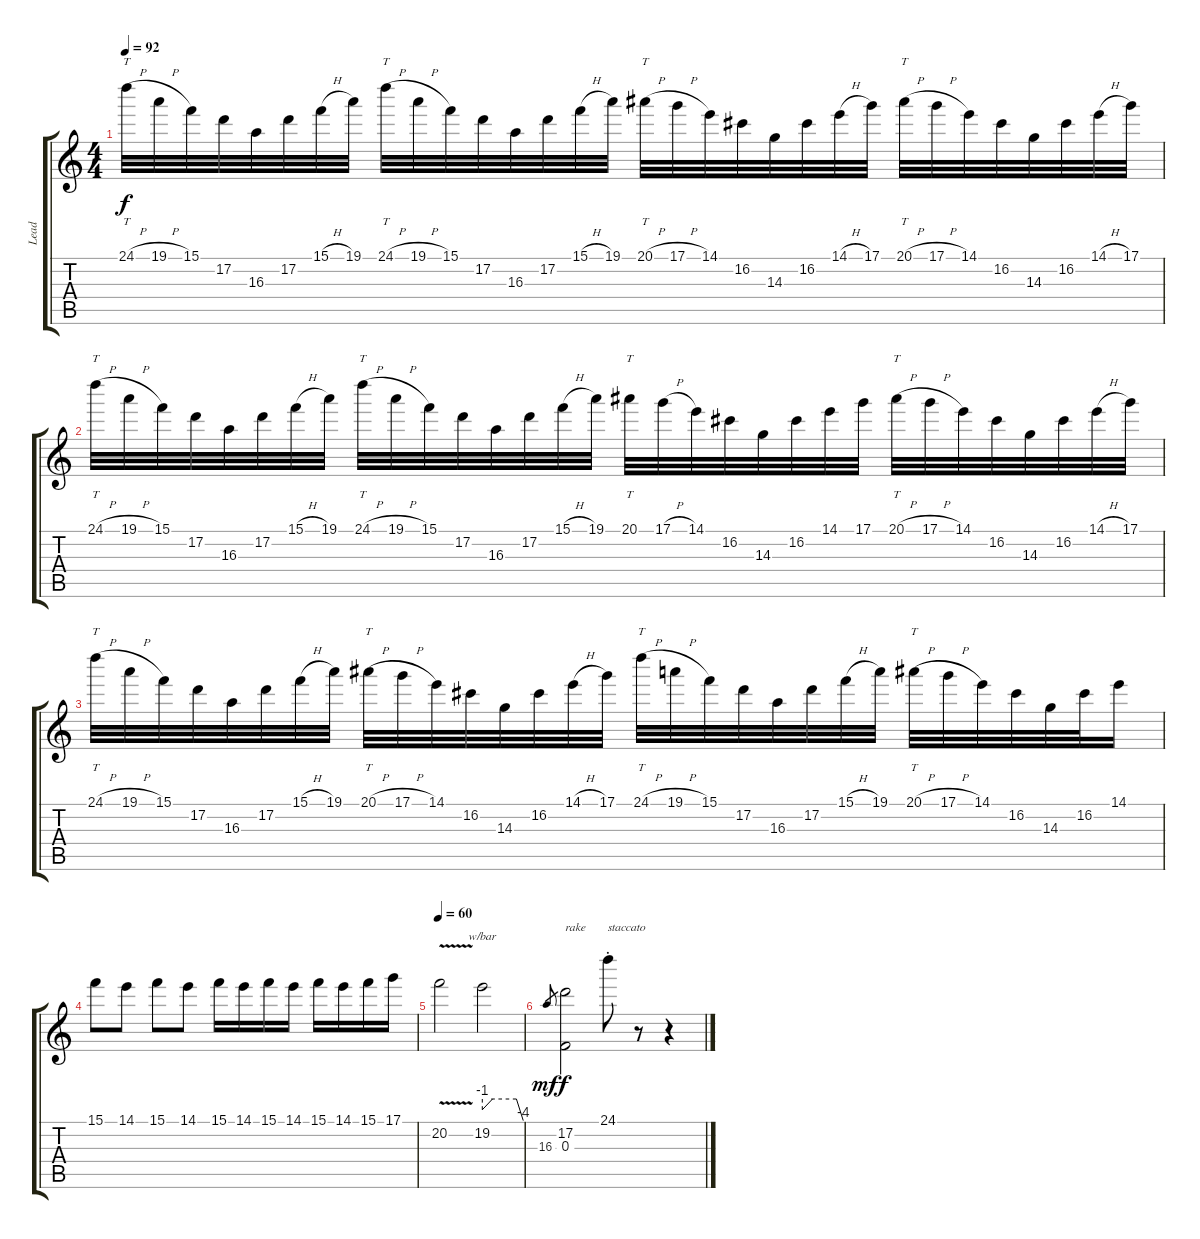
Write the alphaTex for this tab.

\track ("Lead" "Lead") {instrument overdrivenguitar}
\staff {score tabs}
\tuning (D4 A3 F3 C3 G2 D2) {hide}
\ts (4 4)
\tempo 92
\clef g2
\ks c
24.1{h}.32{tt dy f} 19.1{h}.32 15.1.32 17.2.32 16.3.32 17.2.32 15.1{h}.32 19.1.32 24.1{h}.32{tt} 19.1{h}.32 15.1.32 17.2.32 16.3.32 17.2.32 15.1{h}.32 19.1.32 20.1{h}.32{tt} 17.1{h}.32 14.1.32 16.2.32 14.3.32 16.2.32 14.1{h}.32 17.1.32 20.1{h}.32{tt} 17.1{h}.32 14.1.32 16.2.32 14.3.32 16.2.32 14.1{h}.32 17.1.32 |
24.1{h}.32{tt} 19.1{h}.32 15.1.32 17.2.32 16.3.32 17.2.32 15.1{h}.32 19.1.32 24.1{h}.32{tt} 19.1{h}.32 15.1.32 17.2.32 16.3.32 17.2.32 15.1{h}.32 19.1.32 20.1.32{tt} 17.1{h}.32 14.1.32 16.2.32 14.3.32 16.2.32 14.1.32 17.1.32 20.1{h}.32{tt} 17.1{h}.32 14.1.32 16.2.32 14.3.32 16.2.32 14.1{h}.32 17.1.32 |
24.1{h}.32{tt} 19.1{h}.32 15.1.32 17.2.32 16.3.32 17.2.32 15.1{h}.32 19.1.32 20.1{h}.32{tt} 17.1{h}.32 14.1.32 16.2.32 14.3.32 16.2.32 14.1{h}.32 17.1.32 24.1{h}.32{tt} 19.1{h}.32 15.1.32 17.2.32 16.3.32 17.2.32 15.1{h}.32 19.1.32 20.1{h}.32{tt} 17.1{h}.32 14.1.32 16.2.32 14.3.32 16.2.32 14.1.16 |
15.1.8 14.1.8 15.1.8 14.1.8 15.1.16 14.1.16 15.1.16 14.1.16 15.1.16 14.1.16 15.1.16 17.1.16 |
\tempo 60
20.2{v}.2 19.2.2{tbe (custom default 0 0 0 -4 15 0 50 0 60 -16)} |
16.3.8{gr dy mf} (17.2 0.3).2{txt "rake" dy f} 24.1{st}.8{txt "staccato"} r.8 r.4
